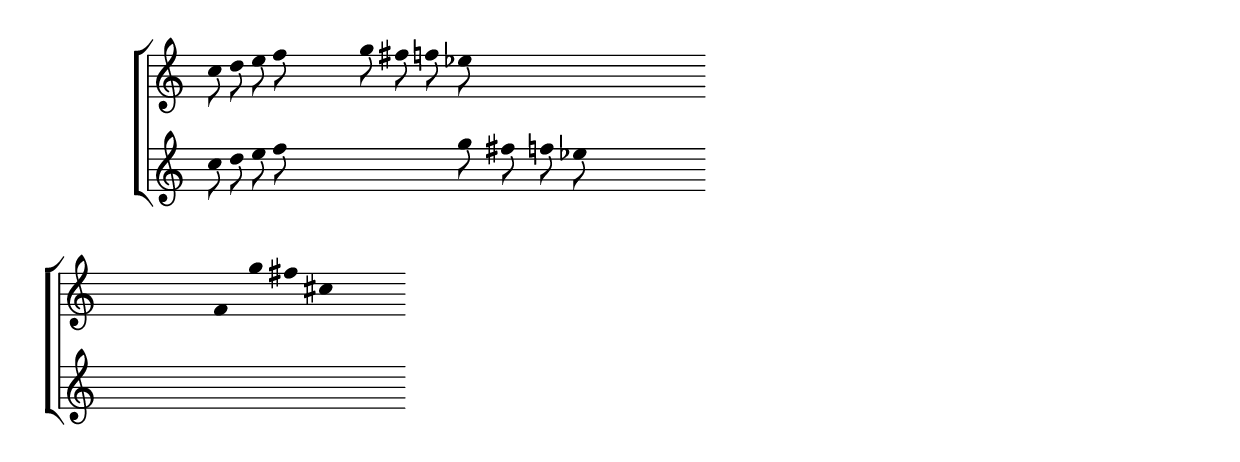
\version "2.17.8"

%% thanks to Arnold, Harm, David Kastrup, and Mike Solomon.
%#(ly:set-option 'debug-skylines)

%%%%%%%%%%%%%%%%%% FUNCTIONS FOR ADDING STUFF TO INTERNALS %%%%%%%%%%%%%%%%%%%%%
#(define my-grob-descriptions '())

#(define my-event-classes (ly:make-context-mod))

defineEventClass =
#(define-void-function (parser location class parent)
   (symbol? symbol?)
   (ly:add-context-mod
    my-event-classes
    `(apply
      ,(lambda (context class parent)
         (ly:context-set-property!
          context
          'EventClasses
          (event-class-cons
           class
           parent
           (ly:context-property context 'EventClasses '()))))
      ,class ,parent)))

\defineEventClass #'frame-event #'span-event

\defineEventClass #'frame-extender-event #'span-event

#(define (add-grob-definition grob-name grob-entry)
   (let* ((meta-entry   (assoc-get 'meta grob-entry))
          (class        (assoc-get 'class meta-entry))
          (ifaces-entry (assoc-get 'interfaces meta-entry)))
     (set-object-property! grob-name 'translation-type? list?)
     (set-object-property! grob-name 'is-grob? #t)
     (set! ifaces-entry (append (case class
                                  ((Item) '(item-interface))
                                  ((Spanner) '(spanner-interface))
                                  ((Paper_column) '((item-interface
                                                     paper-column-interface)))
                                  ((System) '((system-interface
                                               spanner-interface)))
                                  (else '(unknown-interface)))
                                ifaces-entry))
     (set! ifaces-entry (uniq-list (sort ifaces-entry symbol<?)))
     (set! ifaces-entry (cons 'grob-interface ifaces-entry))
     (set! meta-entry (assoc-set! meta-entry 'name grob-name))
     (set! meta-entry (assoc-set! meta-entry 'interfaces
                                  ifaces-entry))
     (set! grob-entry (assoc-set! grob-entry 'meta meta-entry))
     (set! my-grob-descriptions
           (cons (cons grob-name grob-entry)
                 my-grob-descriptions))))

#(define (define-grob-property symbol type? description)
  (if (not (equal? (object-property symbol 'backend-doc) #f))
      (ly:error (_ "symbol ~S redefined") symbol))

  (set-object-property! symbol 'backend-type? type?)
  (set-object-property! symbol 'backend-doc description)
  symbol)

#(map
  (lambda (x)
    (apply define-grob-property x))

  `(
    (extend-line ,number? "offset to endpoint of frame extender line")
    (extra-padding ,pair? "extra room on left and right of frame")
    (extender-Y-offset ,number?
      "vertical displacement of extender line from center staff line")
  ))

#(define frame-types
   '(
     (FrameEvent
      . ((description . "Used to signal where frames start and stop.")
         (types . (general-music frame-event span-event event))
         ))
     ))

#(define frame-extender-types
  '(
     (FrameExtenderEvent
      . ((description . "Used to signal where a frame extender line stops.")
         (types . (general-music frame-extender-event span-event event))
         ))
     ))

#(set!
  frame-types
  (map (lambda (x)
         (set-object-property! (car x)
                               'music-description
                               (cdr (assq 'description (cdr x))))
         (let ((lst (cdr x)))
           (set! lst (assoc-set! lst 'name (car x)))
           (set! lst (assq-remove! lst 'description))
           (hashq-set! music-name-to-property-table (car x) lst)
           (cons (car x) lst)))
       frame-types))

#(set!
  frame-extender-types
  (map (lambda (x)
         (set-object-property! (car x)
                               'music-description
                               (cdr (assq 'description (cdr x))))
         (let ((lst (cdr x)))
           (set! lst (assoc-set! lst 'name (car x)))
           (set! lst (assq-remove! lst 'description))
           (hashq-set! music-name-to-property-table (car x) lst)
           (cons (car x) lst)))
       frame-extender-types))

#(set! music-descriptions
       (append frame-types music-descriptions))

#(set! music-descriptions
       (append frame-extender-types music-descriptions))

#(set! music-descriptions
       (sort music-descriptions alist<?))

%%%%%%%%%%%%%%%%%%%%%% END FUNCTIONS ADDING TO INTERNALS %%%%%%%%%%%%%%%%%%%%%%%

%%%%%%%%%%%%%%%%%%%%%%%%%%%%%%% PRINT FUNCTIONS %%%%%%%%%%%%%%%%%%%%%%%%%%%%%%%%

#(define (frame-stencil grob)
"Draw a box around a group of notes for use in frame notation."
  (let* ((elts (ly:grob-object grob 'elements))
         (box-padding (ly:grob-property grob 'padding))
         (extra-padding (ly:grob-property grob 'extra-padding))
         (padding-L (car extra-padding))
         (padding-R (cdr extra-padding))
         (height (ly:axis-group-interface::height grob))
         (axis-group-width (ly:axis-group-interface::width grob))
         (axis-group-width (coord-translate axis-group-width (cons padding-L padding-R)))
         (stencil (ly:make-stencil '() axis-group-width height))
         (stencil (box-stencil stencil 0.3 box-padding)))
    stencil))

#(define (frame-extender-stencil grob)
"Draw an extender line with arrow on a frame."
  (let* ((refp (ly:grob-system grob))
         (frame (ly:grob-object grob 'frame))
         (frame-ext (if (ly:grob? frame) (ly:grob-extent frame frame X) '(0 . 0)))
         (left-bound (ly:spanner-bound grob LEFT))
         (right-bound (ly:spanner-bound grob RIGHT))
         (left-bound-ext (ly:grob-extent left-bound left-bound X))
         (left-offset
           (if (grob::has-interface left-bound 'note-column-interface)
               0.0
               (1+ (cdr left-bound-ext))))
         (left-bound-coord (ly:grob-relative-coordinate (ly:spanner-bound grob LEFT) refp X))
         (right-bound-coord (ly:grob-relative-coordinate (ly:spanner-bound grob RIGHT) refp X))
         (arrow-head (grob-interpret-markup grob (markup #:arrow-head X RIGHT #t)))
         (arrow-head-stil-ext (ly:stencil-extent arrow-head X))
         (arrow-head-offset -0.2) ; no whitespace between line and arrowhead
         (right-offset (+ (interval-length arrow-head-stil-ext) arrow-head-offset 1.0))
         (extender
           (make-line-stencil
           0.3
           (+ left-offset (cdr frame-ext)) 0
           (- right-bound-coord
              left-bound-coord
              right-offset)
           0))
       (extender
           (ly:stencil-combine-at-edge extender X RIGHT
             (grob-interpret-markup grob (markup #:arrow-head X RIGHT #t))
             -0.2)))
    extender))

#(define (frame-alignment-stencil grob)
  (let* ((height (ly:axis-group-interface::height grob))
         (width (ly:axis-group-interface::width grob))
         (stil (ly:make-stencil '() width height)))
    (box-stencil stil 0.1 0.2)))

%%%%%%%%%%%%%%%%%%%%%%%%%%%%%% END PRINT FUNCTIONS %%%%%%%%%%%%%%%%%%%%%%%%%%%%%

%%%%%%%%%%%%%%%%%%%%%%%%%%%%%%%%%% INTERFACES %%%%%%%%%%%%%%%%%%%%%%%%%%%%%%%%%%

#(ly:add-interface
  'frame-interface
  "A box for frame notation."
  '())

#(ly:add-interface
  'frame-extender-interface
  "An extender line (with arrow) for frame notation."
  '())

%%%%%%%%%%%%%%%%%%%%%%%%%%%%%%% END INTERFACES %%%%%%%%%%%%%%%%%%%%%%%%%%%%%%%%%

%%%%%%%%%%%%%%%%%%%%%%%%%%%%%% GROB DEFINITIONS %%%%%%%%%%%%%%%%%%%%%%%%%%%%%%%%

#(add-grob-definition
  'Frame
  `((extender-length . 0)
    (extra-padding . (0 . 0))
    (padding . 0.8)
    (stencil . ,frame-stencil)
    (meta . ((class . Spanner)
             (interfaces . (frame-interface
                            line-interface))))))

#(add-grob-definition
  'FrameAlignment
  `((stencil . ,frame-alignment-stencil)
    (meta . ((class . Spanner)
             (interfaces . (line-interface))))))

#(add-grob-definition
  'FrameExtender
  `((width . ,ly:axis-group-interface::width)
    (stencil . ,frame-extender-stencil)
    (meta . ((class . Spanner)
             (interfaces . (frame-extender-interface
                            line-interface))))))

%%%%%%%%%%%%%%%%%%%%%%%%%%%% END GROB DEFINITIONS %%%%%%%%%%%%%%%%%%%%%%%%%%%%%%

%%%%%%%%%%%%%%%%%%%%%%%%%%%%%%%%% ENGRAVERS %%%%%%%%%%%%%%%%%%%%%%%%%%%%%%%%%%%%

#(define (add-bound-item spanner item)
  (if (null? (ly:spanner-bound spanner LEFT))
      (ly:spanner-set-bound! spanner LEFT item)
      (ly:spanner-set-bound! spanner RIGHT item)))

frameEngraver =
#(lambda (context)
  (let ((frame '())
        (extender '())
        ;; we put the frame-extender spanner in `finished' once it has been
        ;; begun, so we can complete it and allow another extender to be
        ;; started at the same timestep--i.e., if a frame immediately
        ;; follows another
        (finished '())
        (extender-event '())
        (event-drul (cons '() '())))

    (make-engraver
      (listeners
        ((frame-event engraver event)
         (if (= START (ly:event-property event 'span-direction))
             (set-car! event-drul event)
             (set-cdr! event-drul event)))
        ((frame-extender-event engraver event)
         (if (= STOP (ly:event-property event 'span-direction))
             (set! extender-event event))))

      (acknowledgers
        ((note-column-interface engraver grob source-engraver)
         (if (ly:spanner? frame)
             (begin
               (ly:pointer-group-interface::add-grob frame 'elements grob)
               (add-bound-item frame grob)))
         (if (ly:spanner? extender)
             (begin
               (ly:pointer-group-interface::add-grob extender 'elements grob)
               (if (null? (ly:spanner-bound  extender LEFT))
                   (ly:spanner-set-bound! extender LEFT grob)))))
        ((script-interface engraver grob source-engraver)
         (if (ly:spanner? frame)
             (ly:pointer-group-interface::add-grob frame 'elements grob)))
        ((dynamic-interface engraver grob source-engraver)
         (if (ly:spanner? frame)
             (ly:pointer-group-interface::add-grob frame 'elements grob)))
        ((inline-accidental-interface engraver grob source-engraver)
         (if (ly:spanner? frame)
             (ly:pointer-group-interface::add-grob frame 'elements grob))))

      ((process-music trans)
       (if (ly:stream-event? (car event-drul))
           (begin
             (set! frame (ly:engraver-make-grob trans 'Frame (car event-drul)))
             (set! extender (ly:engraver-make-grob trans 'FrameExtender (car event-drul)))
             (ly:grob-set-object! extender 'frame frame)
             (set-car! event-drul '())))
       (if (ly:stream-event? (cdr event-drul))
           (if (null? frame)
               (ly:warning "No start to this box.")
               (begin
                 (set! finished extender)
                 (set! extender '())
                 (ly:engraver-announce-end-grob trans frame (cdr event-drul)))))
       (if (ly:stream-event? extender-event)
           (begin
             (ly:spanner-set-bound!
                 finished RIGHT (ly:context-property context 'currentCommandColumn))
             (ly:engraver-announce-end-grob trans finished extender-event)
             (set! extender-event '())
             )))

      ((stop-translation-timestep trans)
       (if (ly:stream-event? (cdr event-drul))
           (begin
             (set! frame '())
             (set-cdr! event-drul '())))
       (if (ly:stream-event? extender-event)
           (begin
             (set! extender '())))))))

frameAlignEngraver =
#(lambda (context)
  (let ((align-grob '())
        (frame '())
        (extender '()))
    (make-engraver
      (acknowledgers
        ((frame-interface engraver grob source-engraver)
         (set! frame grob))
        ((frame-extender-interface engraver grob source-engraver)
         (set! extender grob)))
      (end-acknowledgers
        ((frame-extender-interface engraver grob source-engraver)
         (ly:spanner-set-bound!
           align-grob RIGHT (ly:context-property context 'currentCommandColumn))
         (set! align-grob '())))
      ((process-music trans)
       (if (ly:spanner? frame)
           (begin
             (set! align-grob (ly:engraver-make-grob trans 'FrameAlignment (event-cause frame)))
             (ly:spanner-set-bound!
               align-grob LEFT (ly:context-property context 'currentCommandColumn))
             (ly:pointer-group-interface::add-grob align-grob 'elements frame)
             (ly:grob-set-object! align-grob 'frame frame)
             (set! frame '())))
       (if (ly:spanner? extender)
           (begin
             (ly:pointer-group-interface::add-grob align-grob 'elements extender)
             (ly:grob-set-object! align-grob 'extender extender)
             (set! extender '())))))))

%%%%%%%%%%%%%%%%%%%%%%%%%%%%%%%% END ENGRAVERS %%%%%%%%%%%%%%%%%%%%%%%%%%%%%%%%%

%%%%%%%%%%%%%%%%%%%%%%%%%%%%%%% EVENT FUNCTIONS %%%%%%%%%%%%%%%%%%%%%%%%%%%%%%%%

frameStart =
#(make-span-event 'FrameEvent START)

frameEnd =
#(make-span-event 'FrameEvent STOP)

frameExtenderEnd =
#(make-span-event 'FrameExtenderEvent STOP)

%%%%%%%%%%%%%%%%%%%%%%%%%%%%%%%%%%%%%%%%%%%%%%%%%%%%%%%%%%%%%%%%%%%%%%%%%%%%%%%%

%%%%%%%%%%%%%%%%%%%%%%%%%%%%%%%%% EXAMPLE %%%%%%%%%%%%%%%%%%%%%%%%%%%%%%%%%%%%%%

\new StaffGroup <<
\new Staff {
  \relative c'' {
    \set Staff.whichBar = ""
    %\once \override Staff.FrameExtender.color = #green
    \frameStart c8[ d e \frameEnd f]
    s2
    \frameExtenderEnd
    \frameStart g8[ fis f \frameEnd es]
    s2
    s1
    \break
    s1
    s1
    \frameExtenderEnd
    \frameStart f,4 g' fis \frameEnd cis
    s1 \frameExtenderEnd
  }
}
\new Staff {
  \relative c'' {
   \set Staff.whichBar = ""
    \frameStart c8[ d e \frameEnd f]
    s2
    s4.
    \frameExtenderEnd
    \frameStart g8[ fis f \frameEnd es] s8
    s1*5
    \frameExtenderEnd
  }
}
>>

\layout {
  ragged-right = ##t
  %ragged-last = ##t
  \context {
    \Global
    \grobdescriptions #my-grob-descriptions
    #my-event-classes
  }
  \context {
      \Score
      \remove "Bar_number_engraver"
      %proportionalNotationDuration = #(ly:make-moment 1 8)
  }
  \context {
    \Staff
    \remove "Time_signature_engraver"
  }
  \context {
    \Voice
    \consists \frameEngraver
    %\consists \frameAlignEngraver
    \override Beam.stencil = ##f
    \override Stem.stencil = #point-stencil
  }
}

